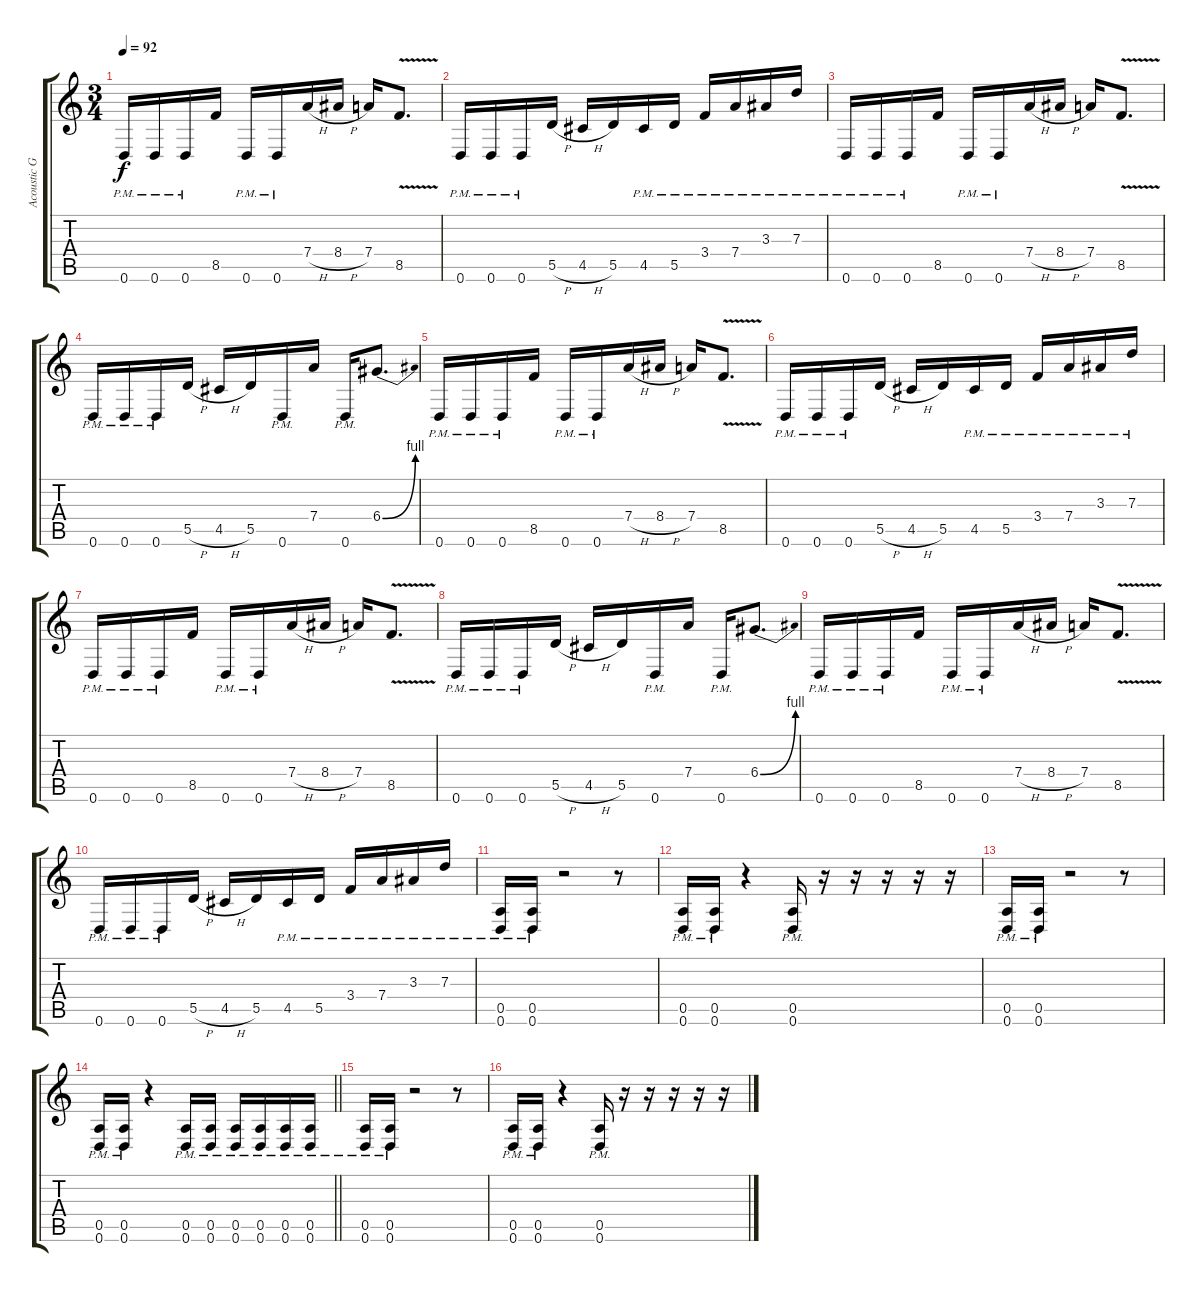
\track ("Acoustic Guitar 1" "Acoustic G") {instrument acousticguitarsteel}
\staff {score tabs}
\tuning (E4 B3 G3 D3 A2 D2) {hide}
\ts (3 4)
\tempo 92
\clef g2
\ks c
0.6{pm}.16{dy f} 0.6{pm}.16 0.6{pm}.16 8.5.16 0.6{pm}.16 0.6{pm}.16 7.4{h}.16 8.4{h}.16 7.4.16 8.5{v}.8{d} |
0.6{pm}.16 0.6{pm}.16 0.6{pm}.16 5.5{h}.16 4.5{h}.16 5.5.16 4.5{pm}.16 5.5{pm}.16 3.4{pm}.16 7.4{pm}.16 3.3{pm}.16 7.3{pm}.16 |
0.6{pm}.16 0.6{pm}.16 0.6{pm}.16 8.5.16 0.6{pm}.16 0.6{pm}.16 7.4{h}.16 8.4{h}.16 7.4.16 8.5{v}.8{d} |
0.6{pm}.16 0.6{pm}.16 0.6{pm}.16 5.5{h}.16 4.5{h}.16 5.5.16 0.6{pm}.16 7.4.16 0.6{pm}.16 6.4{be (bend 0 0 60 4)}.8{d} |
0.6{pm}.16 0.6{pm}.16 0.6{pm}.16 8.5.16 0.6{pm}.16 0.6{pm}.16 7.4{h}.16 8.4{h}.16 7.4.16 8.5{v}.8{d} |
0.6{pm}.16 0.6{pm}.16 0.6{pm}.16 5.5{h}.16 4.5{h}.16 5.5.16 4.5{pm}.16 5.5{pm}.16 3.4{pm}.16 7.4{pm}.16 3.3{pm}.16 7.3{pm}.16 |
0.6{pm}.16 0.6{pm}.16 0.6{pm}.16 8.5.16 0.6{pm}.16 0.6{pm}.16 7.4{h}.16 8.4{h}.16 7.4.16 8.5{v}.8{d} |
0.6{pm}.16 0.6{pm}.16 0.6{pm}.16 5.5{h}.16 4.5{h}.16 5.5.16 0.6{pm}.16 7.4.16 0.6{pm}.16 6.4{be (bend 0 0 60 4)}.8{d} |
0.6{pm}.16 0.6{pm}.16 0.6{pm}.16 8.5.16 0.6{pm}.16 0.6{pm}.16 7.4{h}.16 8.4{h}.16 7.4.16 8.5{v}.8{d} |
0.6{pm}.16 0.6{pm}.16 0.6{pm}.16 5.5{h}.16 4.5{h}.16 5.5.16 4.5{pm}.16 5.5{pm}.16 3.4{pm}.16 7.4{pm}.16 3.3{pm}.16 7.3{pm}.16 |
(0.5{pm} 0.6{pm}).16 (0.5{pm} 0.6{pm}).16 r.2 r.8 |
(0.5{pm} 0.6{pm}).16 (0.5{pm} 0.6{pm}).16 r.4 (0.5{pm} 0.6{pm}).16 r.16 r.16 r.16 r.16 r.16 |
(0.5{pm} 0.6{pm}).16 (0.5{pm} 0.6{pm}).16 r.2 r.8 |
\barLineRight lightlight
(0.5{pm} 0.6{pm}).16 (0.5{pm} 0.6{pm}).16 r.4 (0.5{pm} 0.6{pm}).16 (0.5{pm} 0.6{pm}).16 (0.5{pm} 0.6{pm}).16 (0.5{pm} 0.6{pm}).16 (0.5{pm} 0.6{pm}).16 (0.5{pm} 0.6{pm}).16 |
(0.5{pm} 0.6{pm}).16 (0.5{pm} 0.6{pm}).16 r.2 r.8 |
(0.5{pm} 0.6{pm}).16 (0.5{pm} 0.6{pm}).16 r.4 (0.5{pm} 0.6{pm}).16 r.16 r.16 r.16 r.16 r.16
